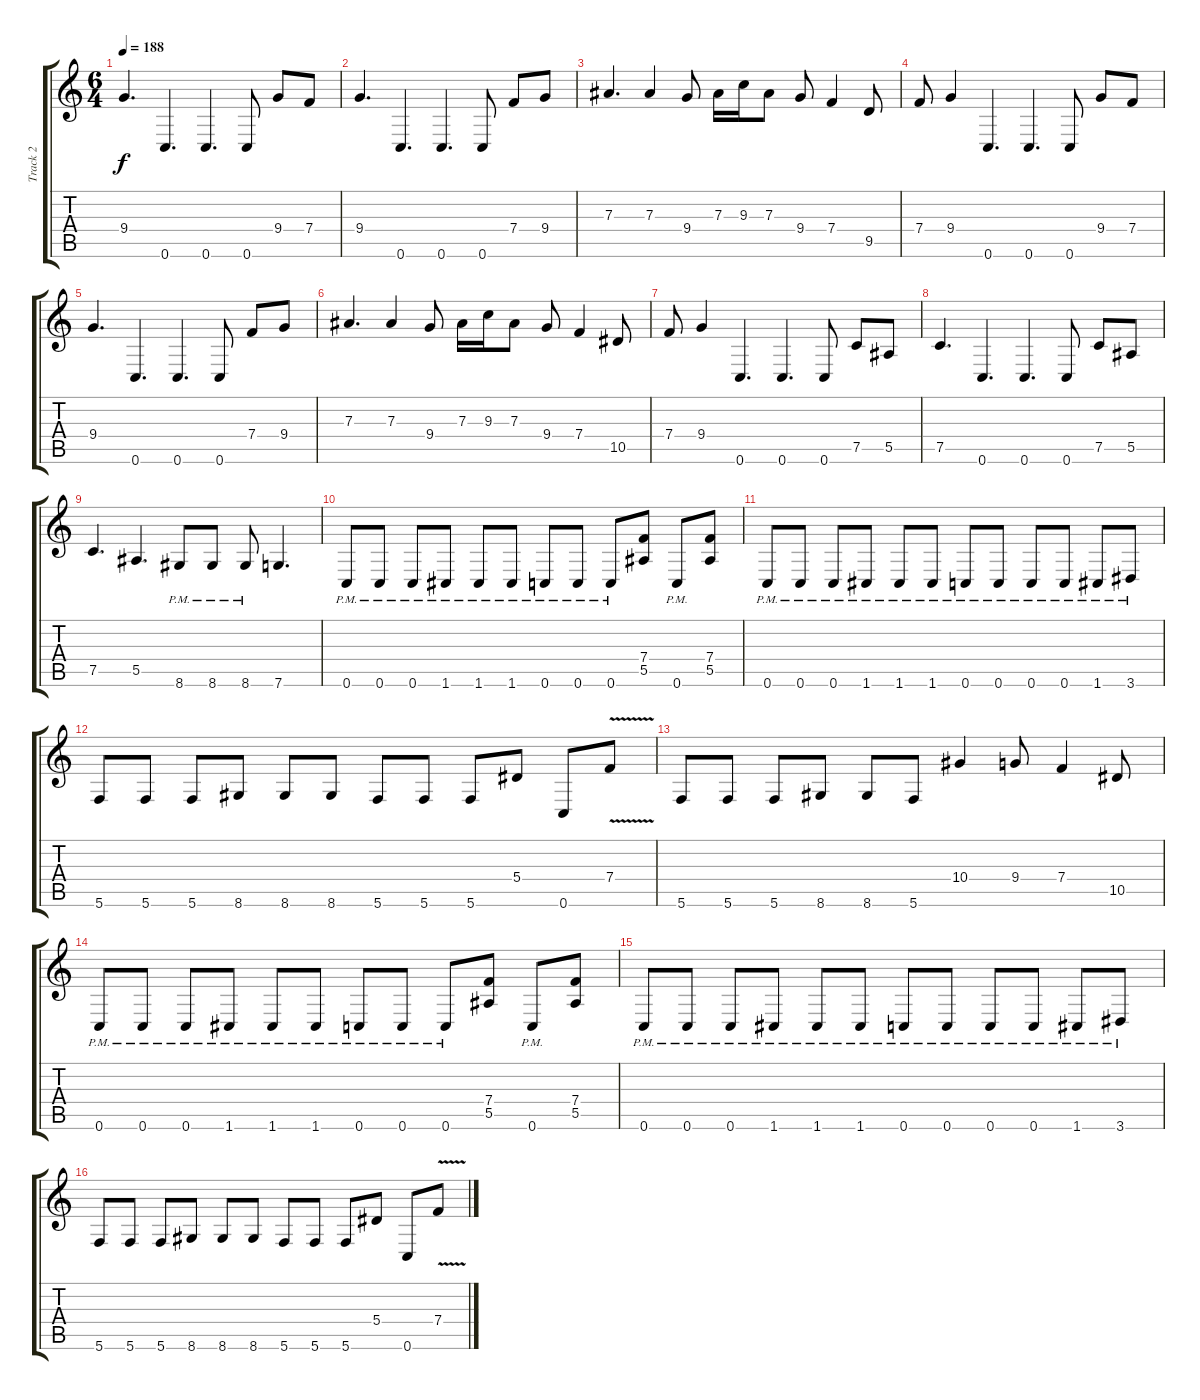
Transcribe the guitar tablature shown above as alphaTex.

\track ("Track 2" "Track 2") {instrument distortionguitar}
\staff {score tabs}
\tuning (C4 G3 Eb3 Bb2 F2 C2) {hide}
\ts (6 4)
\tempo 188
\clef g2
\ks c
9.4.4{d dy f} 0.6.4{d} 0.6.4{d} 0.6.8 9.4.8 7.4.8 |
9.4.4{d} 0.6.4{d} 0.6.4{d} 0.6.8 7.4.8 9.4.8 |
7.3.4{d} 7.3.4 9.4.8 7.3.16 9.3.16 7.3.8 9.4.8 7.4.4 9.5.8 |
7.4.8 9.4.4 0.6.4{d} 0.6.4{d} 0.6.8 9.4.8 7.4.8 |
9.4.4{d} 0.6.4{d} 0.6.4{d} 0.6.8 7.4.8 9.4.8 |
7.3.4{d} 7.3.4 9.4.8 7.3.16 9.3.16 7.3.8 9.4.8 7.4.4 10.5.8 |
7.4.8 9.4.4 0.6.4{d} 0.6.4{d} 0.6.8 7.5.8 5.5.8 |
7.5.4{d} 0.6.4{d} 0.6.4{d} 0.6.8 7.5.8 5.5.8 |
7.5.4{d} 5.5.4{d} 8.6{pm}.8 8.6{pm}.8 8.6{pm}.8 7.6.4{d} |
0.6{pm}.8 0.6{pm}.8 0.6{pm}.8 1.6{pm}.8 1.6{pm}.8 1.6{pm}.8 0.6{pm}.8 0.6{pm}.8 0.6{pm}.8 (7.4 5.5).8 0.6{pm}.8 (7.4 5.5).8 |
0.6{pm}.8 0.6{pm}.8 0.6{pm}.8 1.6{pm}.8 1.6{pm}.8 1.6{pm}.8 0.6{pm}.8 0.6{pm}.8 0.6{pm}.8 0.6{pm}.8 1.6{pm}.8 3.6{pm}.8 |
5.6.8 5.6.8 5.6.8 8.6.8 8.6.8 8.6.8 5.6.8 5.6.8 5.6.8 5.4.8 0.6.8 7.4{v}.8 |
5.6.8 5.6.8 5.6.8 8.6.8 8.6.8 5.6.8 10.4.4 9.4.8 7.4.4 10.5.8 |
0.6{pm}.8 0.6{pm}.8 0.6{pm}.8 1.6{pm}.8 1.6{pm}.8 1.6{pm}.8 0.6{pm}.8 0.6{pm}.8 0.6{pm}.8 (7.4 5.5).8 0.6{pm}.8 (7.4 5.5).8 |
0.6{pm}.8 0.6{pm}.8 0.6{pm}.8 1.6{pm}.8 1.6{pm}.8 1.6{pm}.8 0.6{pm}.8 0.6{pm}.8 0.6{pm}.8 0.6{pm}.8 1.6{pm}.8 3.6{pm}.8 |
5.6.8 5.6.8 5.6.8 8.6.8 8.6.8 8.6.8 5.6.8 5.6.8 5.6.8 5.4.8 0.6.8 7.4{v}.8
